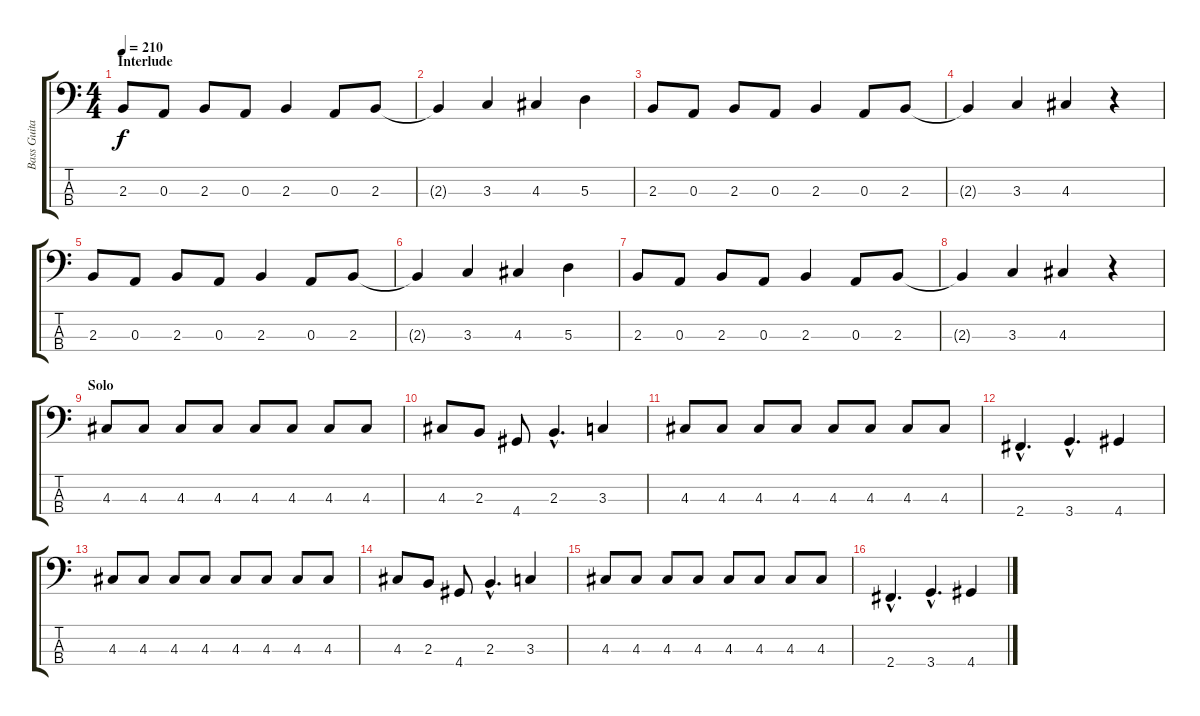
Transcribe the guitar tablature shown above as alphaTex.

\track ("Bass Guitar" "Bass Guita") {instrument electricbassfinger}
\staff {score tabs}
\tuning (G2 D2 A1 E1) {hide}
\ts (4 4)
\section ("" "Interlude")
\tempo 210
\clef f4
\ks c
2.3.8{dy f} 0.3.8 2.3.8 0.3.8 2.3.4 0.3.8 2.3.8 |
2.3{t}.4 3.3.4 4.3.4 5.3.4 |
2.3.8 0.3.8 2.3.8 0.3.8 2.3.4 0.3.8 2.3.8 |
2.3{t}.4 3.3.4 4.3.4 r.4 |
2.3.8 0.3.8 2.3.8 0.3.8 2.3.4 0.3.8 2.3.8 |
2.3{t}.4 3.3.4 4.3.4 5.3.4 |
2.3.8 0.3.8 2.3.8 0.3.8 2.3.4 0.3.8 2.3.8 |
2.3{t}.4 3.3.4 4.3.4 r.4 |
\section ("" "Solo")
4.3.8 4.3.8 4.3.8 4.3.8 4.3.8 4.3.8 4.3.8 4.3.8 |
4.3.8 2.3.8 4.4.8 2.3{hac}.4{d} 3.3.4 |
4.3.8 4.3.8 4.3.8 4.3.8 4.3.8 4.3.8 4.3.8 4.3.8 |
2.4{hac}.4{d} 3.4{hac}.4{d} 4.4.4 |
4.3.8 4.3.8 4.3.8 4.3.8 4.3.8 4.3.8 4.3.8 4.3.8 |
4.3.8 2.3.8 4.4.8 2.3{hac}.4{d} 3.3.4 |
4.3.8 4.3.8 4.3.8 4.3.8 4.3.8 4.3.8 4.3.8 4.3.8 |
2.4{hac}.4{d} 3.4{hac}.4{d} 4.4.4
